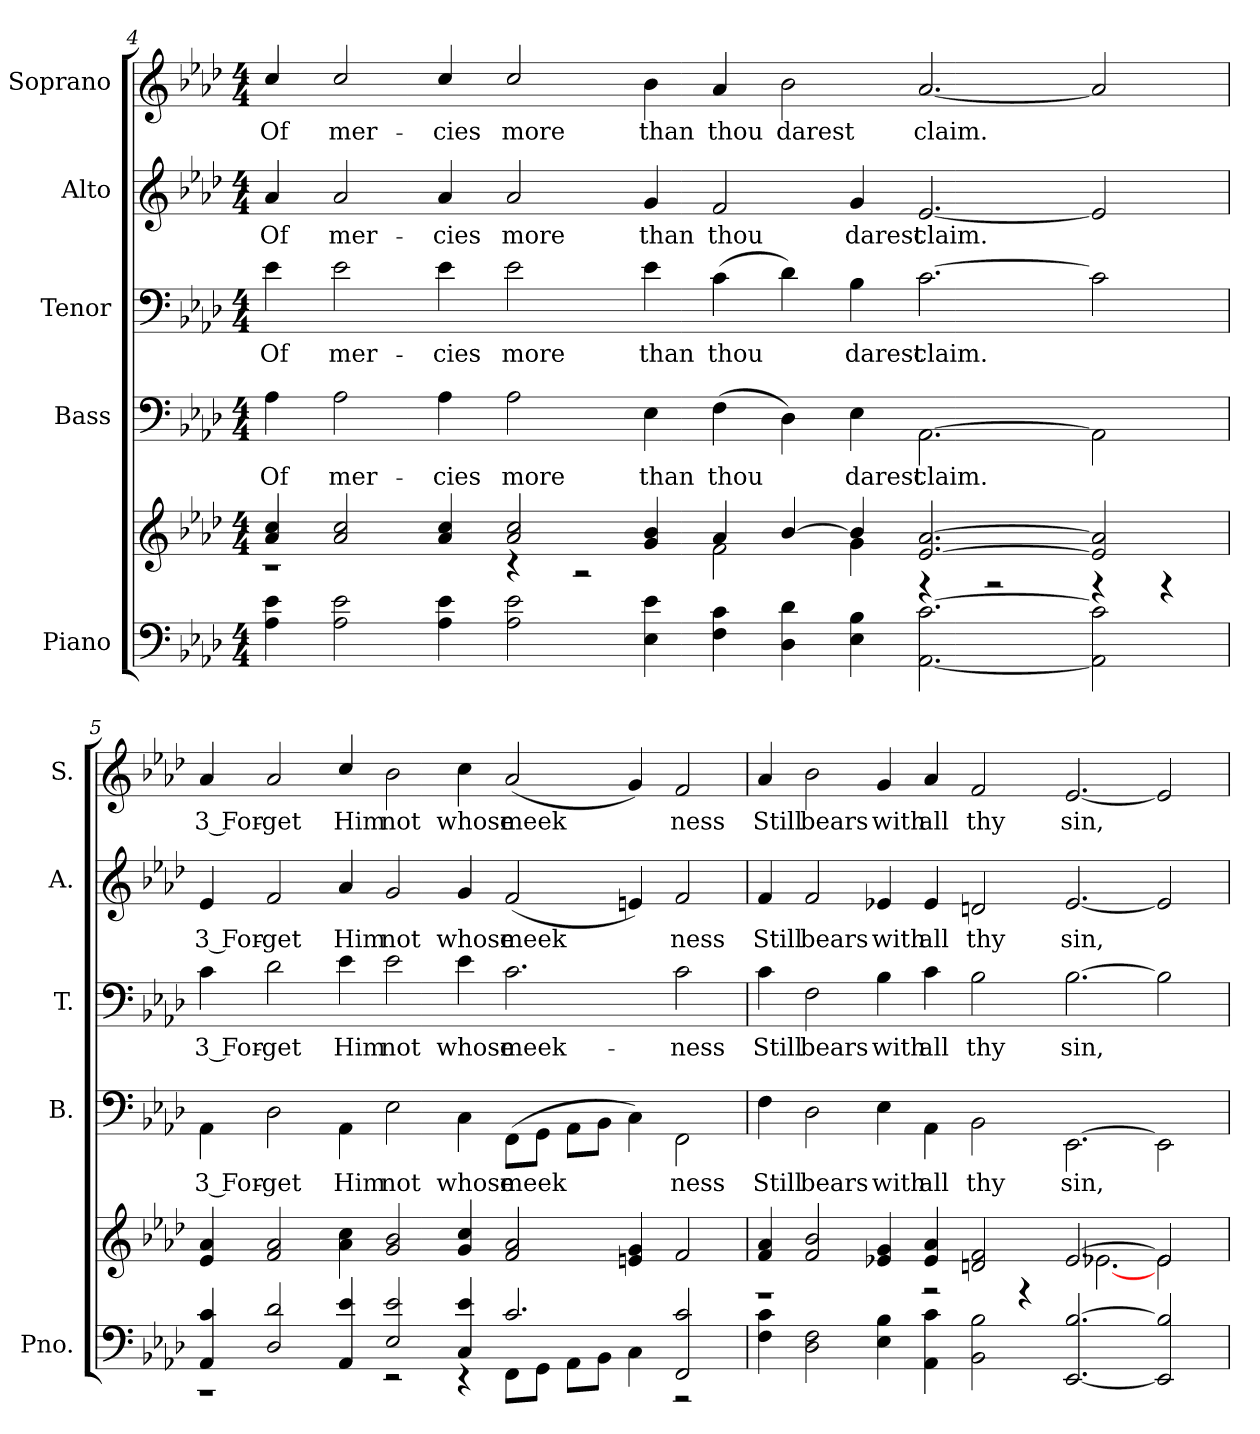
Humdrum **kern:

**kern	**kern	**kern	**text	**kern	**text	**kern	**text	**kern	**text
*part5	*part5	*part4	*part4	*part3	*part3	*part2	*part2	*part1	*part1
*staff6	*staff5	*staff4	*staff4	*staff3	*staff3	*staff2	*staff2	*staff1	*staff1
*I"Piano	*	*I"Bass	*	*I"Tenor	*	*I"Alto	*	*I"Soprano	*
*I'Pno.	*	*I'B.	*	*I'T.	*	*I'A.	*	*I'S.	*
*clefF4	*clefG2	*clefF4	*	*clefF4	*	*clefG2	*	*clefG2	*
*k[b-e-a-d-]	*k[b-e-a-d-]	*k[b-e-a-d-]	*	*k[b-e-a-d-]	*	*k[b-e-a-d-]	*	*k[b-e-a-d-]	*
*A-:	*A-:	*A-:	*	*A-:	*	*A-:	*	*A-:	*
*M4/4	*M4/4	*M4/4	*	*M4/4	*	*M4/4	*	*M4/4	*
=4	=4	=4	=4	=4	=4	=4	=4	=4	=4
*	*^	*	*	*	*	*	*	*	*
!	!	!	!	!LO:LY:b:color=#000000	!	!	!	!	!	!
!	!	!	!	!	!	!LO:LY:b:color=#000000	!	!	!	!
!	!	!	!	!	!	!	!	!LO:LY:b:color=#000000	!	!
!	!	!	!	!	!	!	!	!	!	!LO:LY:b:color=#000000
4A-i\ 4e-i	4a-i/ 4cci	1r	4A-i\	Of	4e-i\	Of	4a-i/	Of	4cci/	Of
!	!	!	!	!LO:LY:b:color=#000000	!	!	!	!	!	!
!	!	!	!	!	!	!LO:LY:b:color=#000000	!	!	!	!
!	!	!	!	!	!	!	!	!LO:LY:b:color=#000000	!	!
!	!	!	!	!	!	!	!	!	!	!LO:LY:b:color=#000000
2A-i\ 2e-i	2a-i/ 2cci	.	2A-i\	mer-	2e-i\	mer-	2a-i/	mer-	2cci/	mer-
!	!	!	!	!LO:LY:b:color=#000000	!	!	!	!	!	!
!	!	!	!	!	!	!LO:LY:b:color=#000000	!	!	!	!
!	!	!	!	!	!	!	!	!LO:LY:b:color=#000000	!	!
!	!	!	!	!	!	!	!	!	!	!LO:LY:b:color=#000000
4A-i\ 4e-i	4a-i/ 4cci	.	4A-i\	-cies	4e-i\	-cies	4a-i/	-cies	4cci/	-cies
!	!	!	!	!LO:LY:b:color=#000000	!	!	!	!	!	!
!	!	!	!	!	!	!LO:LY:b:color=#000000	!	!	!	!
!	!	!	!	!	!	!	!	!LO:LY:b:color=#000000	!	!
!	!	!	!	!	!	!	!	!	!	!LO:LY:b:color=#000000
2A-i\ 2e-i	2a-i/ 2cci	4r	2A-i\	more	2e-i\	more	2a-i/	more	2cci/	more
.	.	2r	.	.	.	.	.	.	.	.
!	!	!	!	!LO:LY:b:color=#000000	!	!	!	!	!	!
!	!	!	!	!	!	!LO:LY:b:color=#000000	!	!	!	!
!	!	!	!	!	!	!	!	!LO:LY:b:color=#000000	!	!
!	!	!	!	!	!	!	!	!	!	!LO:LY:b:color=#000000
4E-i\ 4e-i	4gi/ 4b-i	.	4E-i\	than	4e-i\	than	4gi/	than	4b-i\	than
!	!	!	!	!LO:LY:b:color=#000000	!	!	!	!	!	!
!	!	!	!	!	!	!LO:LY:b:color=#000000	!	!	!	!
!	!	!	!	!	!	!	!	!LO:LY:b:color=#000000	!	!
!	!	!	!	!	!	!	!	!	!	!LO:LY:b:color=#000000
4Fi\ 4ci	4a-i/	2fi\	(4Fi\	thou	(4ci\	thou	2fi/	thou	4a-i/	thou
!	!	!	!	!	!	!	!	!	!	!LO:LY:b:color=#000000
4D-i\ 4d-i	[>4b-i/	.	4D-i\)	.	4d-i\)	.	.	.	2b-i\	darest
!	!	!	!	!LO:LY:b:color=#000000	!	!	!	!	!	!
!	!	!	!	!	!	!LO:LY:b:color=#000000	!	!	!	!
!	!	!	!	!	!	!	!	!LO:LY:b:color=#000000	!	!
4E-i\ 4B-i	4b-i/]	4gi\	4E-i\	darest	4B-i\	darest	4gi/	darest	.	.
!	!	!	!	!LO:LY:b:color=#000000	!	!	!	!	!	!
!	!	!	!	!	!	!LO:LY:b:color=#000000	!	!	!	!
!	!	!	!	!	!	!	!	!LO:LY:b:color=#000000	!	!
!	!	!	!	!	!	!	!	!	!	!LO:LY:b:color=#000000
[<2.AA-i\ [>2.ci	[>2.e-i/ [>2.a-i	4r	[>2.AA-i\	claim.	[>2.ci\	claim.	[<2.e-i/	claim.	[<2.a-i/	claim.
.	.	2r	.	.	.	.	.	.	.	.
2AA-i\] 2ci]	2e-i/] 2a-i]	4r	2AA-i\]	.	2ci\]	.	2e-i/]	.	2a-i/]	.
.	.	4r	.	.	.	.	.	.	.	.
*	*v	*v	*	*	*	*	*	*	*	*
!!LO:PB:g=z
=5	=5	=5	=5	=5	=5	=5	=5	=5	=5
*^	*	*	*	*	*	*	*	*	*
*	*	*^	*	*	*	*	*	*	*	*
!	!	!	!	!	!LO:LY:b:color=#000000	!	!	!	!	!	!
*	*	*v	*v	*	*	*	*	*	*	*	*
*	*	*^	*	*	*	*	*	*	*	*
!	!	!	!	!	!	!	!LO:LY:b:color=#000000	!	!	!	!
*	*	*v	*v	*	*	*	*	*	*	*	*
*	*	*^	*	*	*	*	*	*	*	*
!	!	!	!	!	!	!	!	!	!LO:LY:b:color=#000000	!	!
*	*	*v	*v	*	*	*	*	*	*	*	*
*	*	*^	*	*	*	*	*	*	*	*
!	!	!	!	!	!	!	!	!	!	!	!LO:LY:b:color=#000000
*	*	*v	*v	*	*	*	*	*	*	*	*
4AA-i/ 4ci	1r	4e-i/ 4a-i	4AA-i\	3 For-	4ci\	3 For-	4e-i/	3 For-	4a-i/	3 For-
!	!	!	!	!LO:LY:b:color=#000000	!	!	!	!	!	!
!	!	!	!	!	!	!LO:LY:b:color=#000000	!	!	!	!
!	!	!	!	!	!	!	!	!LO:LY:b:color=#000000	!	!
!	!	!	!	!	!	!	!	!	!	!LO:LY:b:color=#000000
2D-i/ 2d-i	.	2fi/ 2a-i	2D-i\	-get	2d-i\	-get	2fi/	-get	2a-i/	-get
!	!	!	!	!LO:LY:b:color=#000000	!	!	!	!	!	!
!	!	!	!	!	!	!LO:LY:b:color=#000000	!	!	!	!
!	!	!	!	!	!	!	!	!LO:LY:b:color=#000000	!	!
!	!	!	!	!	!	!	!	!	!	!LO:LY:b:color=#000000
4AA-i/ 4e-i	.	4a-i\ 4cci	4AA-i\	Him	4e-i\	Him	4a-i/	Him	4cci/	Him
!	!	!	!	!LO:LY:b:color=#000000	!	!	!	!	!	!
!	!	!	!	!	!	!LO:LY:b:color=#000000	!	!	!	!
!	!	!	!	!	!	!	!	!LO:LY:b:color=#000000	!	!
!	!	!	!	!	!	!	!	!	!	!LO:LY:b:color=#000000
2E-i/ 2e-i	2r	2gi/ 2b-i	2E-i\	not	2e-i\	not	2gi/	not	2b-i\	not
!	!	!	!	!LO:LY:b:color=#000000	!	!	!	!	!	!
!	!	!	!	!	!	!LO:LY:b:color=#000000	!	!	!	!
!	!	!	!	!	!	!	!	!LO:LY:b:color=#000000	!	!
!	!	!	!	!	!	!	!	!	!	!LO:LY:b:color=#000000
4Ci/ 4e-i	4r	4gi/ 4cci	4Ci\	whose	4e-i\	whose	4gi/	whose	4cci\	whose
!	!	!	!	!LO:LY:b:color=#000000	!	!	!	!	!	!
!	!	!	!	!	!	!LO:LY:b:color=#000000	!	!	!	!
!	!	!	!	!	!	!	!	!LO:LY:b:color=#000000	!	!
!	!	!	!	!	!	!	!	!	!	!LO:LY:b:color=#000000
2.ci/	8FFi\L	2fi/ 2a-i	(8FFi\L	meek	2.ci\	meek-	(2fi/	meek	(2a-i/	meek
.	8GGi\J	.	8GGi\J	.	.	.	.	.	.	.
.	8AA-i\L	.	8AA-i\L	.	.	.	.	.	.	.
.	8BB-i\J	.	8BB-i\J	.	.	.	.	.	.	.
.	4Ci\	4eni/ 4gi	4Ci\)	.	.	.	4eni/)	.	4gi/)	.
!	!	!	!	!LO:LY:b:color=#000000	!	!	!	!	!	!
!	!	!	!	!	!	!LO:LY:b:color=#000000	!	!	!	!
!	!	!	!	!	!	!	!	!LO:LY:b:color=#000000	!	!
!	!	!	!	!	!	!	!	!	!	!LO:LY:b:color=#000000
2FFi/ 2ci	2r	2fi/	2FFi\	ness	2ci\	-ness	2fi/	ness	2fi/	ness
*v	*v	*	*	*	*	*	*	*	*	*
=6	=6	=6	=6	=6	=6	=6	=6	=6	=6
*	*^	*	*	*	*	*	*	*	*
*^	*	*	*	*	*	*	*	*	*	*
!	!	!	!	!	!LO:LY:b:color=#000000	!	!	!	!	!	!
*v	*v	*	*	*	*	*	*	*	*	*	*
*^	*	*	*	*	*	*	*	*	*	*
!	!	!	!	!	!	!	!LO:LY:b:color=#000000	!	!	!	!
*v	*v	*	*	*	*	*	*	*	*	*	*
*^	*	*	*	*	*	*	*	*	*	*
!	!	!	!	!	!	!	!	!	!LO:LY:b:color=#000000	!	!
*v	*v	*	*	*	*	*	*	*	*	*	*
*^	*	*	*	*	*	*	*	*	*	*
!	!	!	!	!	!	!	!	!	!	!	!LO:LY:b:color=#000000
*v	*v	*	*	*	*	*	*	*	*	*	*
4Fi\ 4ci	4fi/ 4a-i	1r	4Fi\	Still	4ci\	Still	4fi/	Still	4a-i/	Still
!	!	!	!	!LO:LY:b:color=#000000	!	!	!	!	!	!
!	!	!	!	!	!	!LO:LY:b:color=#000000	!	!	!	!
!	!	!	!	!	!	!	!	!LO:LY:b:color=#000000	!	!
!	!	!	!	!	!	!	!	!	!	!LO:LY:b:color=#000000
2D-i\ 2Fi	2fi/ 2b-i	.	2D-i\	bears	2Fi\	bears	2fi/	bears	2b-i\	bears
!	!	!	!	!LO:LY:b:color=#000000	!	!	!	!	!	!
!	!	!	!	!	!	!LO:LY:b:color=#000000	!	!	!	!
!	!	!	!	!	!	!	!	!LO:LY:b:color=#000000	!	!
!	!	!	!	!	!	!	!	!	!	!LO:LY:b:color=#000000
4E-i\ 4B-i	4e-Xi/ 4gi	.	4E-i\	with	4B-i\	with	4e-Xi/	with	4gi/	with
!	!	!	!	!LO:LY:b:color=#000000	!	!	!	!	!	!
!	!	!	!	!	!	!LO:LY:b:color=#000000	!	!	!	!
!	!	!	!	!	!	!	!	!LO:LY:b:color=#000000	!	!
!	!	!	!	!	!	!	!	!	!	!LO:LY:b:color=#000000
4AA-i\ 4ci	4e-i/ 4a-i	2r	4AA-i\	all	4ci\	all	4e-i/	all	4a-i/	all
!	!	!	!	!LO:LY:b:color=#000000	!	!	!	!	!	!
!	!	!	!	!	!	!LO:LY:b:color=#000000	!	!	!	!
!	!	!	!	!	!	!	!	!LO:LY:b:color=#000000	!	!
!	!	!	!	!	!	!	!	!	!	!LO:LY:b:color=#000000
2BB-i\ 2B-i	2dni/ 2fi	.	2BB-i\	thy	2B-i\	thy	2dni/	thy	2fi/	thy
.	.	4r	.	.	.	.	.	.	.	.
!	!	!	!	!LO:LY:b:color=#000000	!	!	!	!	!	!
!	!	!	!	!	!	!LO:LY:b:color=#000000	!	!	!	!
!	!	!	!	!	!	!	!	!LO:LY:b:color=#000000	!	!
!	!	!	!	!	!	!	!	!	!	!LO:LY:b:color=#000000
[<2.EE-i/ [>2.B-i	[>2.e-i/	[<2.e-Xi\	[>2.EE-i\	sin,	[>2.B-i\	sin,	[<2.e-i/	sin,	[<2.e-i/	sin,
2EE-i/] 2B-i]	2e-i/]	2e-i\	2EE-i\]	.	2B-i\]	.	2e-i/]	.	2e-i/]	.
*	*v	*v	*	*	*	*	*	*	*	*
=	=	=	=	=	=	=	=	=	=
*-	*-	*-	*-	*-	*-	*-	*-	*-	*-
